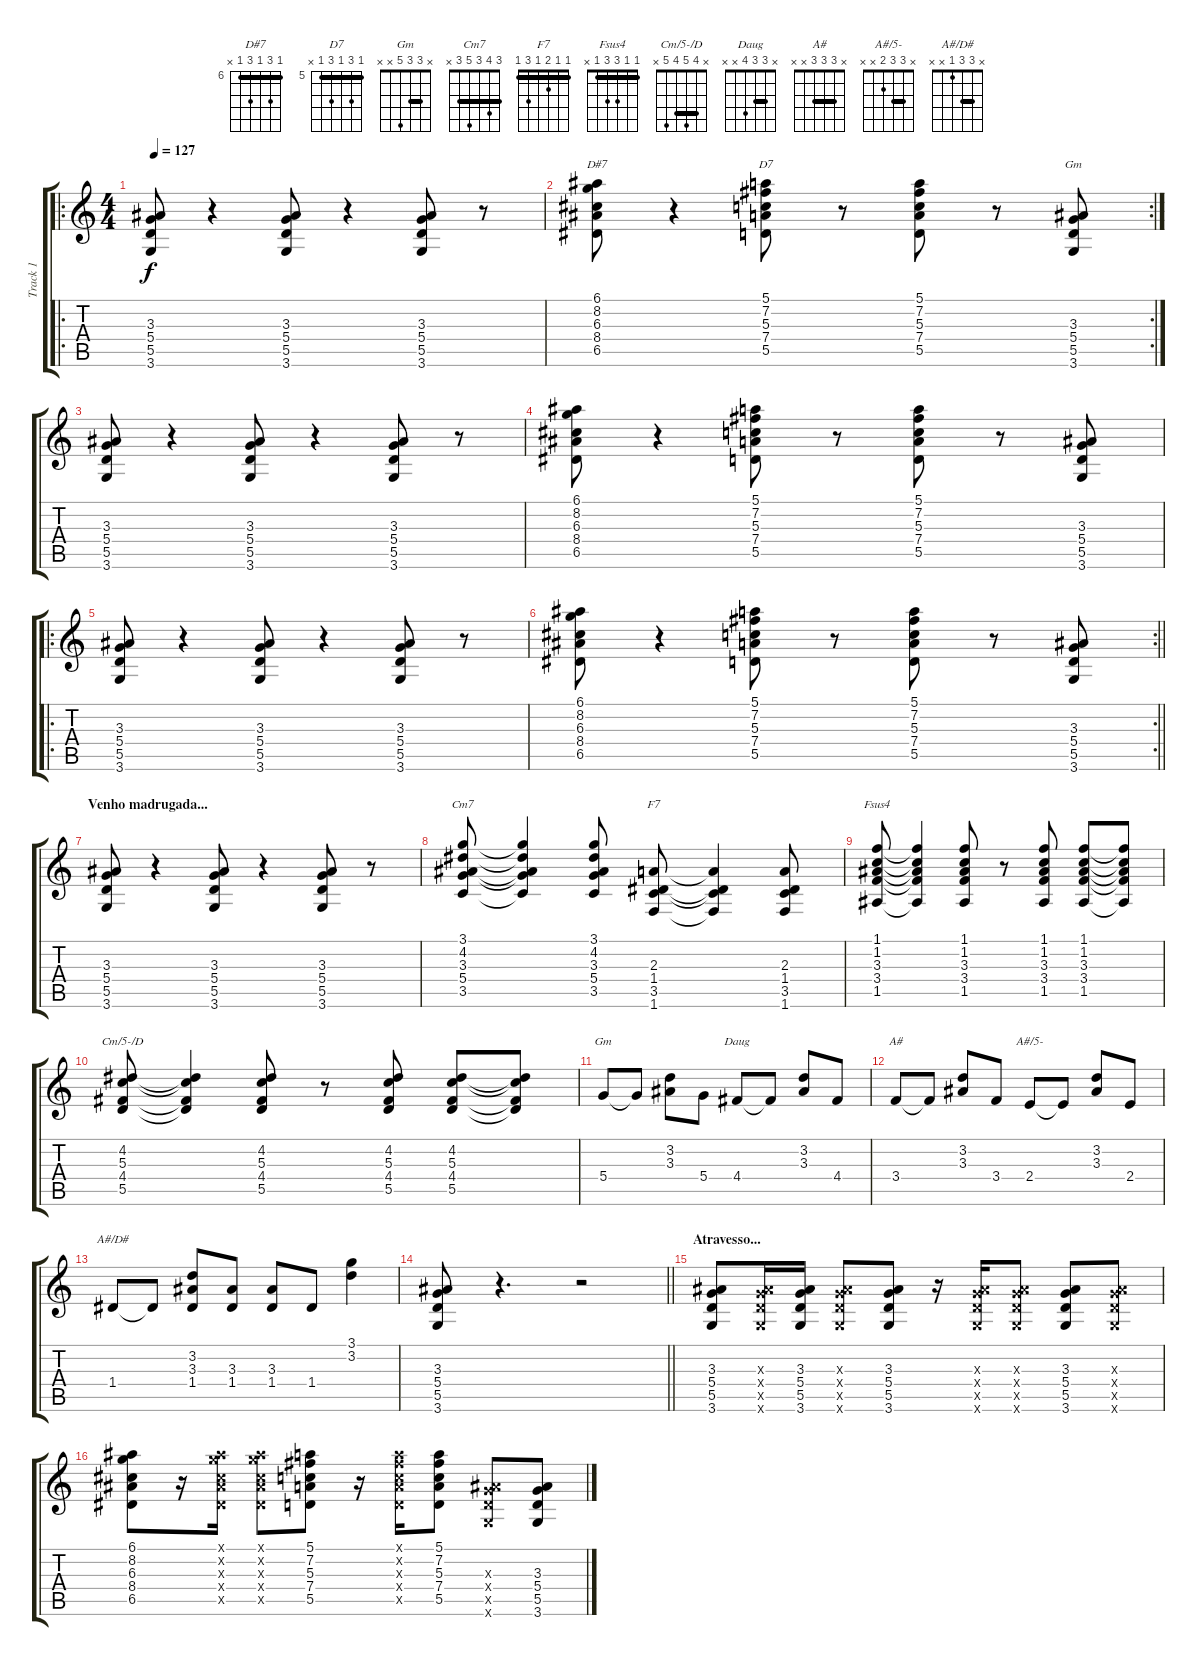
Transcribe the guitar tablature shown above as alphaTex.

\track ("Track 1" "Track 1") {instrument acousticguitarsteel}
\staff {score tabs}
\tuning (E4 B3 G3 D3 A2 E2) {hide}
\chord ("D#7" 6 8 6 8 6 x) {firstfret 6 barre 6}
\chord ("D7" 5 7 5 7 5 x) {firstfret 5 barre 5}
\chord ("Gm" 3 3 3 5 5 3) {barre 3}
\chord ("Cm7" 3 4 3 5 3 x) {barre 3}
\chord ("F7" 1 1 2 1 3 1) {barre 1}
\chord ("Fsus4" 1 1 3 3 1 x) {barre 1}
\chord ("Cm/5-/D" x 4 5 4 5 x) {barre 4}
\chord ("Gm" x 3 3 5 x x) {barre 3}
\chord ("Daug" x 3 3 4 x x) {barre 3}
\chord ("A#" x 3 3 3 x x) {barre 3}
\chord ("A#/5-" x 3 3 2 x x) {barre 3}
\chord ("A#/D#" x 3 3 1 x x) {barre 3}
\ro
\ts (4 4)
\tempo 127
\clef g2
\ks c
(3.3 5.4 5.5 3.6).8{dy f} r.4 (3.3 5.4 5.5 3.6).8 r.4 (3.3 5.4 5.5 3.6).8 r.8 |
\rc 2
(6.1 8.2 6.3 8.4 6.5).8{ch "D#7"} r.4 (5.1 7.2 5.3 7.4 5.5).8{ch "D7"} r.8 (5.1 7.2 5.3 7.4 5.5).8 r.8 (3.3 5.4 5.5 3.6).8{ch "Gm"} |
(3.3 5.4 5.5 3.6).8 r.4 (3.3 5.4 5.5 3.6).8 r.4 (3.3 5.4 5.5 3.6).8 r.8 |
(6.1 8.2 6.3 8.4 6.5).8 r.4 (5.1 7.2 5.3 7.4 5.5).8 r.8 (5.1 7.2 5.3 7.4 5.5).8 r.8 (3.3 5.4 5.5 3.6).8 |
\ro
(3.3 5.4 5.5 3.6).8 r.4 (3.3 5.4 5.5 3.6).8 r.4 (3.3 5.4 5.5 3.6).8 r.8 |
\rc 2
\barLineRight lightlight
(6.1 8.2 6.3 8.4 6.5).8 r.4 (5.1 7.2 5.3 7.4 5.5).8 r.8 (5.1 7.2 5.3 7.4 5.5).8 r.8 (3.3 5.4 5.5 3.6).8 |
\section ("" "Venho madrugada...")
(3.3 5.4 5.5 3.6).8 r.4 (3.3 5.4 5.5 3.6).8 r.4 (3.3 5.4 5.5 3.6).8 r.8 |
(3.1 4.2 3.3 5.4 3.5).8{ch "Cm7"} (3.1{t} 4.2{t} 3.3{t} 5.4{t} 3.5{t}).4 (3.1 4.2 3.3 5.4 3.5).8 (2.3 1.4 3.5 1.6).8{ch "F7"} (2.3{t} 1.4{t} 3.5{t} 1.6{t}).4 (2.3 1.4 3.5 1.6).8 |
(1.1 1.2 3.3 3.4 1.5).8{ch "Fsus4"} (1.1{t} 1.2{t} 3.3{t} 3.4{t} 1.5{t}).4 (1.1 1.2 3.3 3.4 1.5).8 r.8 (1.1 1.2 3.3 3.4 1.5).8 (1.1 1.2 3.3 3.4 1.5).8 (1.1{t} 1.2{t} 3.3{t} 3.4{t} 1.5{t}).8 |
(4.2 5.3 4.4 5.5).8{ch "Cm/5-/D"} (4.2{t} 5.3{t} 4.4{t} 5.5{t}).4 (4.2 5.3 4.4 5.5).8 r.8 (4.2 5.3 4.4 5.5).8 (4.2 5.3 4.4 5.5).8 (4.2{t} 5.3{t} 4.4{t} 5.5{t}).8 |
5.4.8{ch "Gm"} 5.4{t}.8 (3.2 3.3).8 5.4.8 4.4.8{ch "Daug"} 4.4{t}.8 (3.2 3.3).8 4.4.8 |
3.4.8{ch "A#"} 3.4{t}.8 (3.2 3.3).8 3.4.8 2.4.8{ch "A#/5-"} 2.4{t}.8 (3.2 3.3).8 2.4.8 |
1.4.8{ch "A#/D#"} 1.4{t}.8 (3.2 3.3 1.4).8 (3.3 1.4).8 (3.3 1.4).8 1.4.8 (3.1 3.2).4 |
\barLineRight lightlight
(3.3 5.4 5.5 3.6).8 r.4{d} r.2 |
\section ("" "Atravesso...")
(3.3 5.4 5.5 3.6).8 (3.3{x} 5.4{x} 5.5{x} 3.6{x}).16 (3.3 5.4 5.5 3.6).16 (3.3{x} 5.4{x} 5.5{x} 3.6{x}).8 (3.3 5.4 5.5 3.6).8 r.16 (3.3{x} 5.4{x} 5.5{x} 3.6{x}).16 (3.3{x} 5.4{x} 5.5{x} 3.6{x}).8 (3.3 5.4 5.5 3.6).8 (3.3{x} 5.4{x} 5.5{x} 3.6{x}).8 |
(6.1 8.2 6.3 8.4 6.5).8 r.16 (6.1{x} 8.2{x} 6.3{x} 8.4{x} 6.5{x}).16 (6.1{x} 8.2{x} 6.3{x} 8.4{x} 6.5{x}).8 (5.1 7.2 5.3 7.4 5.5).8 r.16 (5.1{x} 7.2{x} 5.3{x} 7.4{x} 5.5{x}).16 (5.1 7.2 5.3 7.4 5.5).8 (3.3{x} 5.4{x} 5.5{x} 3.6{x}).8 (3.3 5.4 5.5 3.6).8
